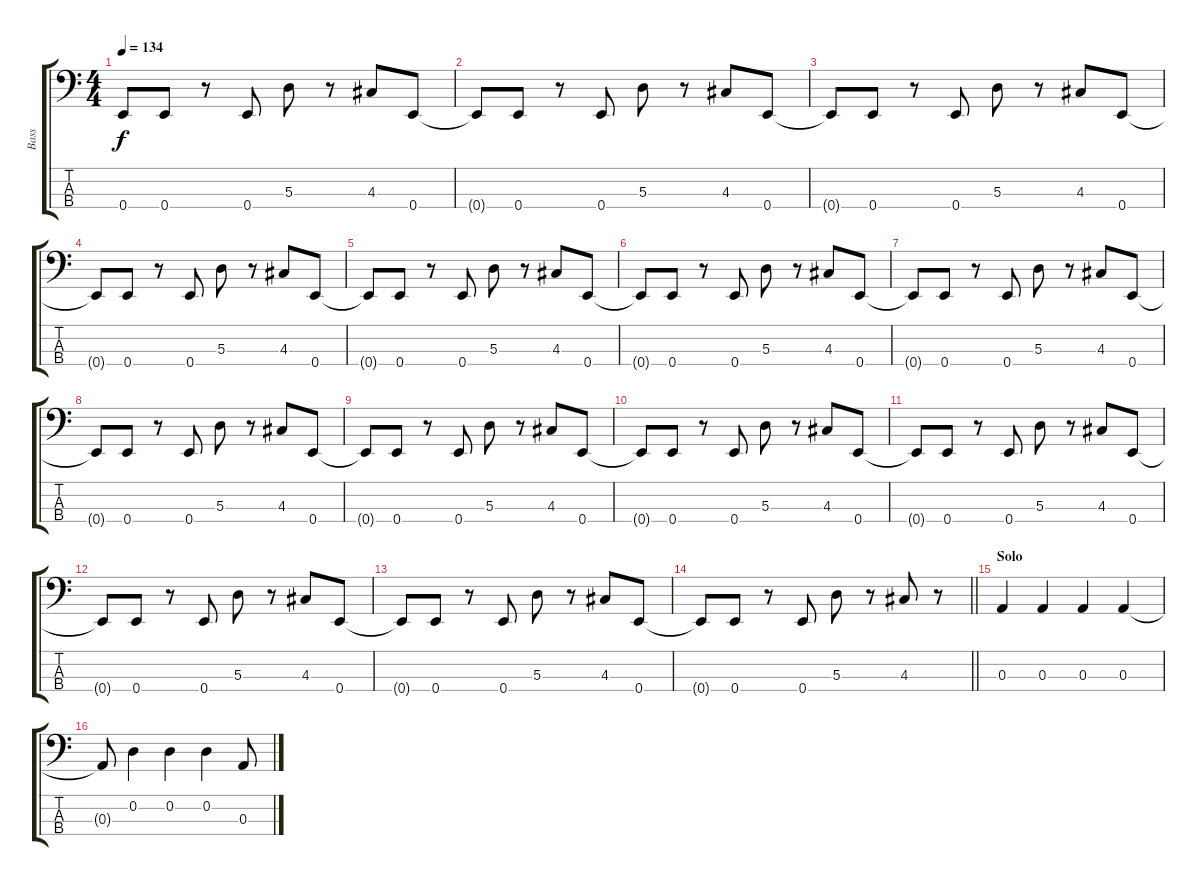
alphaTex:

\track ("Bass" "Bass") {instrument electricbassfinger}
\staff {score tabs}
\tuning (G2 D2 A1 E1) {hide}
\ts (4 4)
\tempo 134
\clef f4
\ks c
0.4{t}.8{dy f} 0.4.8 r.8 0.4.8 5.3.8 r.8 4.3.8 0.4.8 |
0.4{t}.8 0.4.8 r.8 0.4.8 5.3.8 r.8 4.3.8 0.4.8 |
0.4{t}.8 0.4.8 r.8 0.4.8 5.3.8 r.8 4.3.8 0.4.8 |
0.4{t}.8 0.4.8 r.8 0.4.8 5.3.8 r.8 4.3.8 0.4.8 |
0.4{t}.8 0.4.8 r.8 0.4.8 5.3.8 r.8 4.3.8 0.4.8 |
0.4{t}.8 0.4.8 r.8 0.4.8 5.3.8 r.8 4.3.8 0.4.8 |
0.4{t}.8 0.4.8 r.8 0.4.8 5.3.8 r.8 4.3.8 0.4.8 |
0.4{t}.8 0.4.8 r.8 0.4.8 5.3.8 r.8 4.3.8 0.4.8 |
0.4{t}.8 0.4.8 r.8 0.4.8 5.3.8 r.8 4.3.8 0.4.8 |
0.4{t}.8 0.4.8 r.8 0.4.8 5.3.8 r.8 4.3.8 0.4.8 |
0.4{t}.8 0.4.8 r.8 0.4.8 5.3.8 r.8 4.3.8 0.4.8 |
0.4{t}.8 0.4.8 r.8 0.4.8 5.3.8 r.8 4.3.8 0.4.8 |
0.4{t}.8 0.4.8 r.8 0.4.8 5.3.8 r.8 4.3.8 0.4.8 |
\barLineRight lightlight
0.4{t}.8 0.4.8 r.8 0.4.8 5.3.8 r.8 4.3.8 r.8 |
\section ("" "Solo")
0.3.4 0.3.4 0.3.4 0.3.4 |
0.3{t}.8 0.2.4 0.2.4 0.2.4 0.3.8
